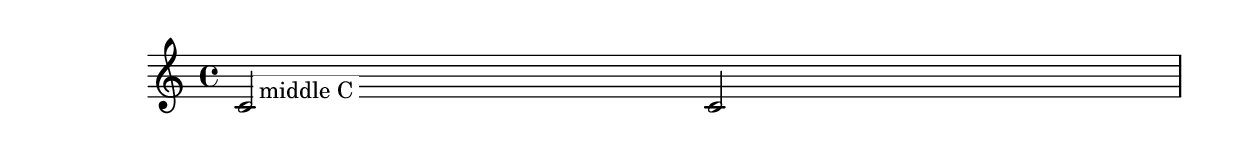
%% Do not edit this file; it is auto-generated from LSR http://lsr.dsi.unimi.it
%% This file is in the public domain.
\version "2.11.48"

\header {
  lsrtags = "editorial-annotations, text"

  texidoc = "
The @code{\\whiteout} command underlays a markup with a white box. 
Since staff lines are in a lower layer than most other grobs, this
white box will not overlap any other grob. 

"
  doctitle = "Blanking staff lines using the \\whiteout command"
} % begin verbatim
\layout { ragged-right = ##f }
\relative c' {
  \override TextScript #'extra-offset = #'(2 . 4)
  c2-\markup { \whiteout \pad-markup #0.5 "middle C" } c
} 
